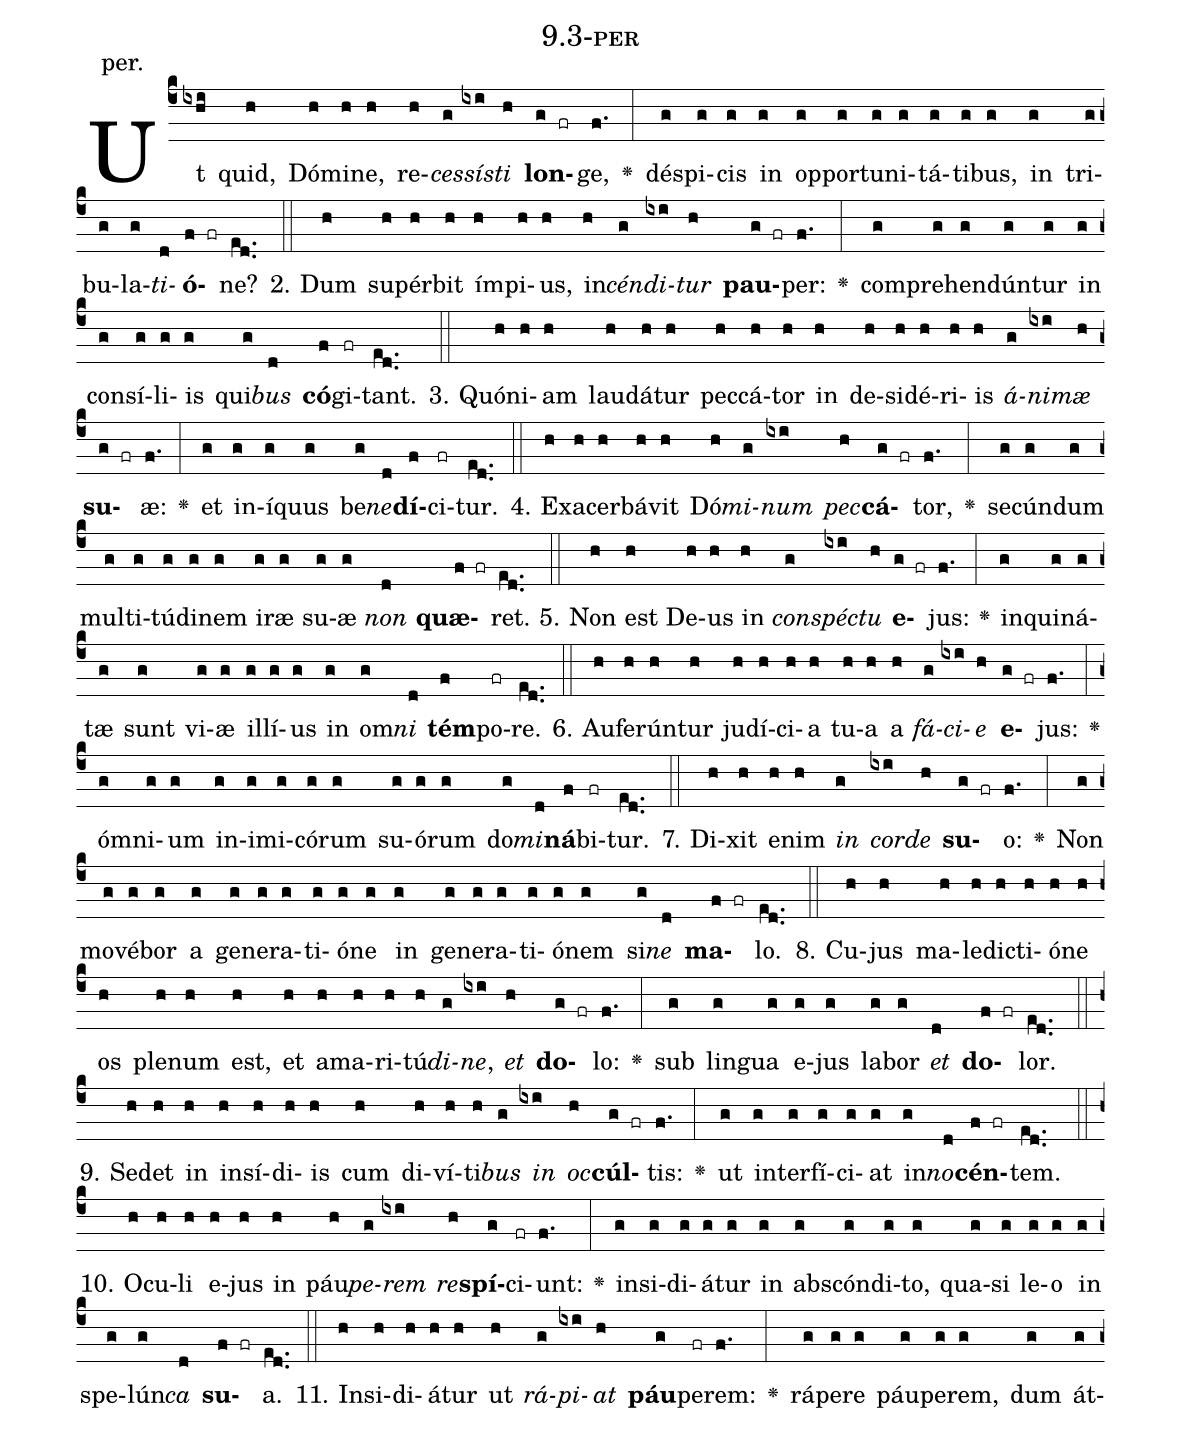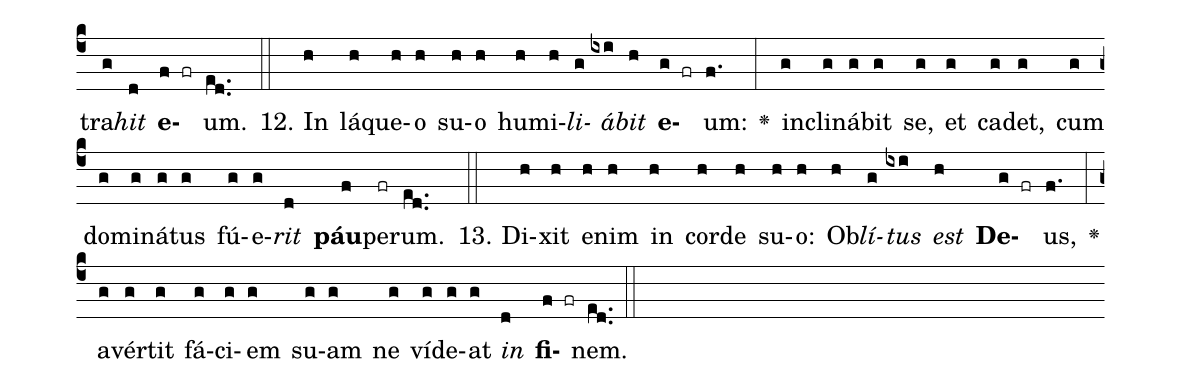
name: 9.3-per;
annotation: per.;
%%
(c4)Ut(ixhi) quid,(h) Dó(h)mi(h)ne,(h) re(h)<i>ces</i>(g)<i>sís</i>(ixi)<i>ti</i>(h) <b>lon</b>(g fr)ge,(f.) <v>\greheightstar</v>(:) dé(g)spi(g)cis(g) in(g) op(g)por(g)tu(g)ni(g)tá(g)ti(g)bus,(g) in(g) tri(g)bu(g)la(g)<i>ti</i>(d)<b>ó</b>(f fr)ne?(ed..) (::)
2. Dum(h) su(h)pér(h)bit(h) ím(h)pi(h)us,(h) in(h)<i>cén</i>(g)<i>di</i>(ixi)<i>tur</i>(h) <b>pau</b>(g fr)per:(f.) <v>\greheightstar</v>(:) com(g)pre(g)hen(g)dún(g)tur(g) in(g) con(g)sí(g)li(g)is(g) qui(g)<i>bus</i>(d) <b>có</b>(f)gi(fr)tant.(ed..) (::)
3. Quón(h)i(h)am(h) lau(h)dá(h)tur(h) pec(h)cá(h)tor(h) in(h) de(h)si(h)dé(h)ri(h)is(h) <i>á</i>(g)<i>ni</i>(ixi)<i>mæ</i>(h) <b>su</b>(g fr)æ:(f.) <v>\greheightstar</v>(:) et(g) in(g)í(g)quus(g) be(g)<i>ne</i>(d)<b>dí</b>(f)ci(fr)tur.(ed..) (::)
4. Ex(h)a(h)cer(h)bá(h)vit(h) Dó(h)<i>mi</i>(g)<i>num</i>(ixi) <i>pec</i>(h)<b>cá</b>(g fr)tor,(f.) <v>\greheightstar</v>(:) se(g)cún(g)dum(g) mul(g)ti(g)tú(g)di(g)nem(g) i(g)ræ(g) su(g)æ(g) <i>non</i>(d) <b>quæ</b>(f fr)ret.(ed..) (::)
5. Non(h) est(h) De(h)us(h) in(h) <i>con</i>(g)<i>spéc</i>(ixi)<i>tu</i>(h) <b>e</b>(g fr)jus:(f.) <v>\greheightstar</v>(:) in(g)qui(g)ná(g)tæ(g) sunt(g) vi(g)æ(g) il(g)lí(g)us(g) in(g) om(g)<i>ni</i>(d) <b>tém</b>(f)po(fr)re.(ed..) (::)
6. Au(h)fe(h)rún(h)tur(h) ju(h)dí(h)ci(h)a(h) tu(h)a(h) a(h) <i>fá</i>(g)<i>ci</i>(ixi)<i>e</i>(h) <b>e</b>(g fr)jus:(f.) <v>\greheightstar</v>(:) óm(g)ni(g)um(g) in(g)i(g)mi(g)có(g)rum(g) su(g)ó(g)rum(g) do(g)<i>mi</i>(d)<b>ná</b>(f)bi(fr)tur.(ed..) (::)
7. Di(h)xit(h) e(h)nim(h) <i>in</i>(g) <i>cor</i>(ixi)<i>de</i>(h) <b>su</b>(g fr)o:(f.) <v>\greheightstar</v>(:) Non(g) mo(g)vé(g)bor(g) a(g) ge(g)ne(g)ra(g)ti(g)ó(g)ne(g) in(g) ge(g)ne(g)ra(g)ti(g)ó(g)nem(g) si(g)<i>ne</i>(d) <b>ma</b>(f fr)lo.(ed..) (::)
8. Cu(h)jus(h) ma(h)le(h)dic(h)ti(h)ó(h)ne(h) os(h) ple(h)num(h) est,(h) et(h) a(h)ma(h)ri(h)tú(h)<i>di</i>(g)<i>ne</i>,(ixi) <i>et</i>(h) <b>do</b>(g fr)lo:(f.) <v>\greheightstar</v>(:) sub(g) lin(g)gua(g) e(g)jus(g) la(g)bor(g) <i>et</i>(d) <b>do</b>(f fr)lor.(ed..) (::)
9. Se(h)det(h) in(h) in(h)sí(h)di(h)is(h) cum(h) di(h)ví(h)ti(h)<i>bus</i>(g) <i>in</i>(ixi) <i>oc</i>(h)<b>cúl</b>(g fr)tis:(f.) <v>\greheightstar</v>(:) ut(g) in(g)ter(g)fí(g)ci(g)at(g) in(g)<i>no</i>(d)<b>cén</b>(f fr)tem.(ed..) (::)
10. O(h)cu(h)li(h) e(h)jus(h) in(h) páu(h)<i>pe</i>(g)<i>rem</i>(ixi) <i>re</i>(h)<b>spí</b>(g)ci(fr)unt:(f.) <v>\greheightstar</v>(:) in(g)si(g)di(g)á(g)tur(g) in(g) abs(g)cón(g)di(g)to,(g) qua(g)si(g) le(g)o(g) in(g) spe(g)lún(g)<i>ca</i>(d) <b>su</b>(f fr)a.(ed..) (::)
11. In(h)si(h)di(h)á(h)tur(h) ut(h) <i>rá</i>(g)<i>pi</i>(ixi)<i>at</i>(h) <b>páu</b>(g)pe(fr)rem:(f.) <v>\greheightstar</v>(:) rá(g)pe(g)re(g) páu(g)pe(g)rem,(g) dum(g) át(g)tra(g)<i>hit</i>(d) <b>e</b>(f fr)um.(ed..) (::)
12. In(h) lá(h)que(h)o(h) su(h)o(h) hu(h)mi(h)<i>li</i>(g)<i>á</i>(ixi)<i>bit</i>(h) <b>e</b>(g fr)um:(f.) <v>\greheightstar</v>(:) in(g)cli(g)ná(g)bit(g) se,(g) et(g) ca(g)det,(g) cum(g) do(g)mi(g)ná(g)tus(g) fú(g)e(g)<i>rit</i>(d) <b>páu</b>(f)pe(fr)rum.(ed..) (::)
13. Di(h)xit(h) e(h)nim(h) in(h) cor(h)de(h) su(h)o:(h) Ob(h)<i>lí</i>(g)<i>tus</i>(ixi) <i>est</i>(h) <b>De</b>(g fr)us,(f.) <v>\greheightstar</v>(:) a(g)vér(g)tit(g) fá(g)ci(g)em(g) su(g)am(g) ne(g) ví(g)de(g)at(g) <i>in</i>(d) <b>fi</b>(f fr)nem.(ed..) (::)
